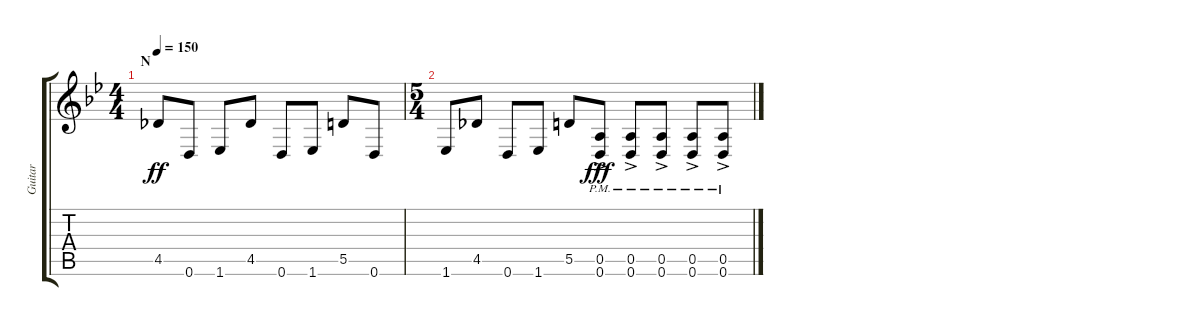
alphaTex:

\track ("Guitar" "Guitar") {instrument distortionguitar}
\staff {score tabs}
\tuning (E4 B3 G3 D3 A2 D2) {hide}
\ts (4 4)
\section ("" "N")
\tempo 150
\clef g2
\ks gminor
4.5.8{dy ff} 0.6.8 1.6.8 4.5.8 0.6.8 1.6.8 5.5.8 0.6.8 |
\ts (5 4)
1.6.8 4.5.8 0.6.8 1.6.8 5.5.8 (0.5{ac pm} 0.6{ac pm}).8{dy fff} (0.5{ac pm} 0.6{ac pm}).8 (0.5{ac pm} 0.6{ac pm}).8 (0.5{ac pm} 0.6{ac pm}).8 (0.5{ac pm} 0.6{ac pm}).8
